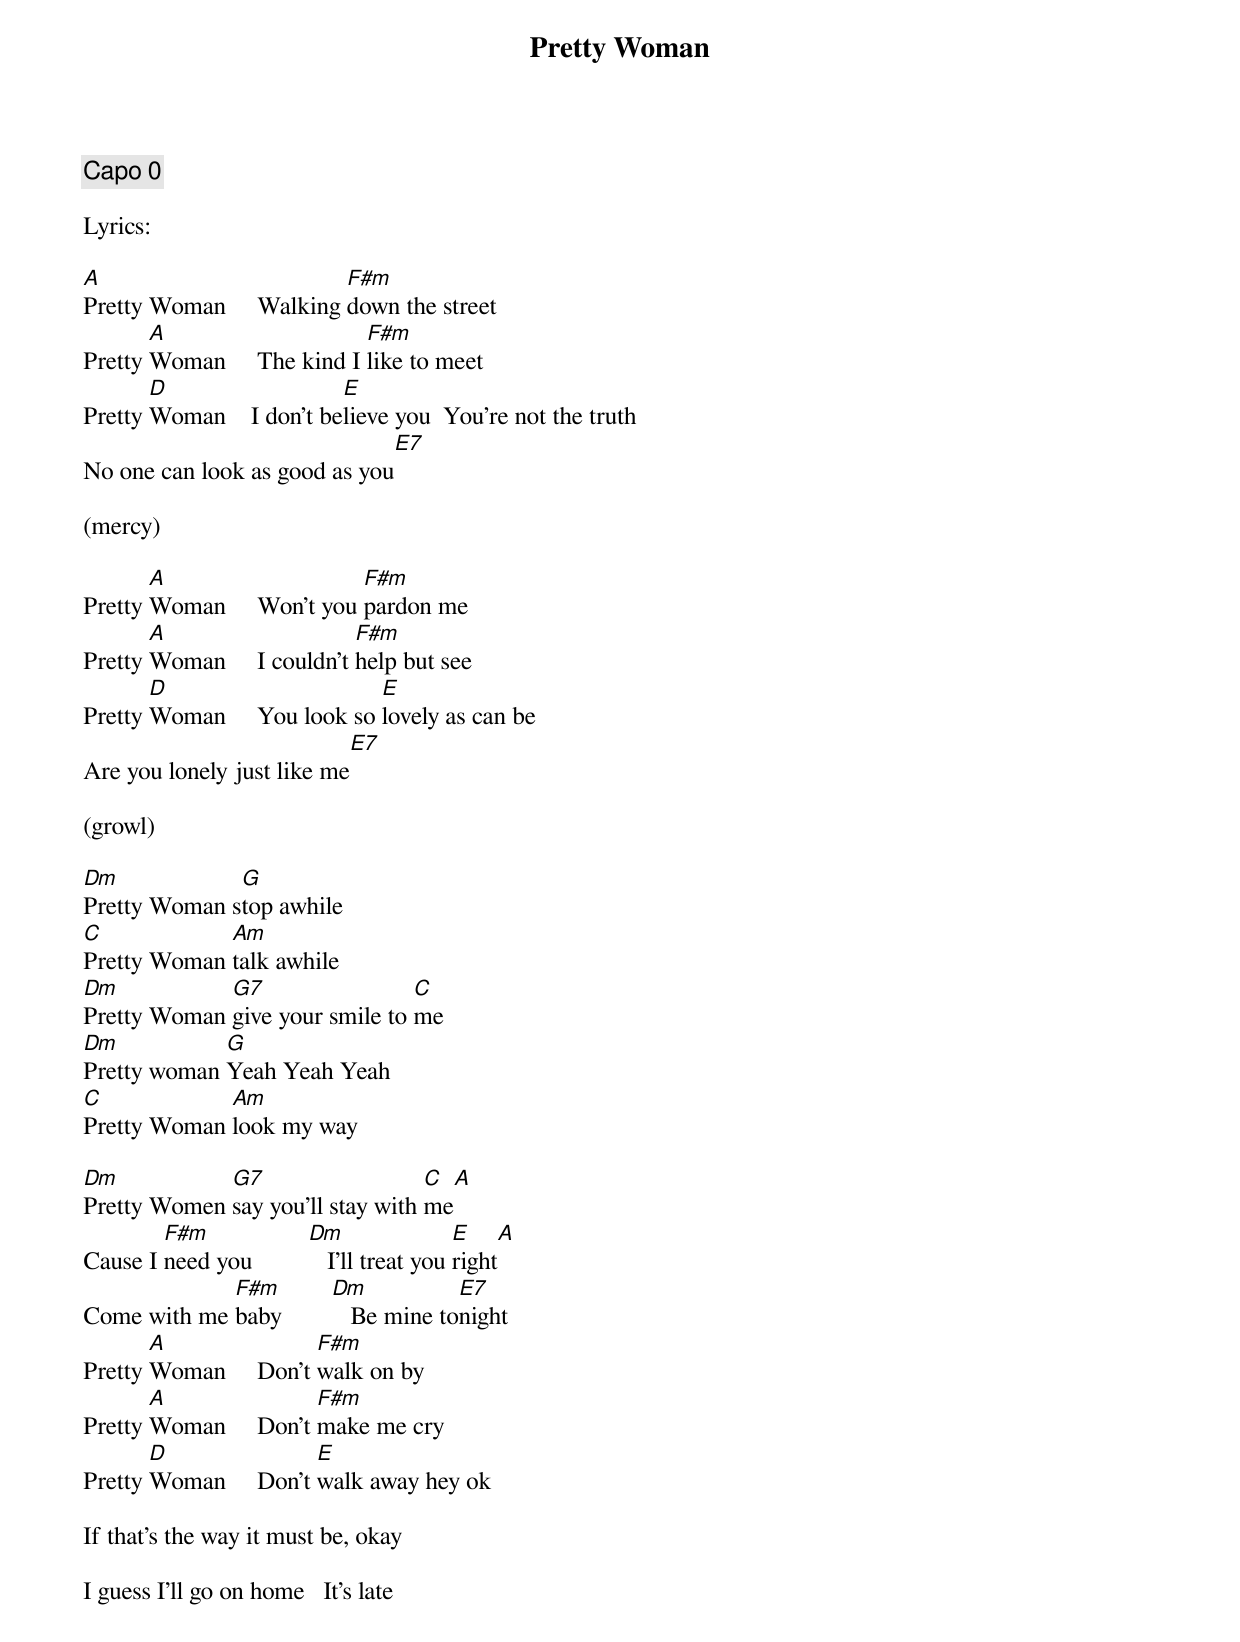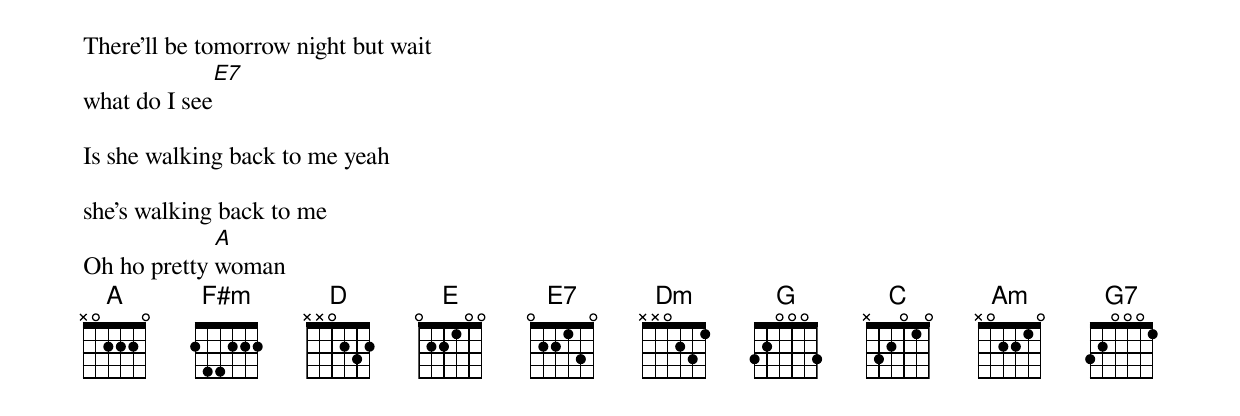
{title:Pretty Woman}
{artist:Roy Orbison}
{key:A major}
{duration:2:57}
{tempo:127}
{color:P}

{comment: Capo 0}

Lyrics:

[A]Pretty Woman     Walking [F#m]down the street
Pretty [A]Woman     The kind I [F#m]like to meet
Pretty [D]Woman    I don't be[E]lieve you  You're not the truth
No one can look as good as you[E7]

(mercy)

Pretty [A]Woman     Won't you [F#m]pardon me
Pretty [A]Woman     I couldn't [F#m]help but see
Pretty [D]Woman     You look so [E]lovely as can be
Are you lonely just like me[E7]

(growl)

[Dm]Pretty Woman s[G]top awhile
[C]Pretty Woman [Am]talk awhile
[Dm]Pretty Woman [G7]give your smile to [C]me
[Dm]Pretty woman [G]Yeah Yeah Yeah
[C]Pretty Woman [Am]look my way

[Dm]Pretty Women [G7]say you'll stay with [C]me[A]
Cause I [F#m]need you         [Dm]   I'll treat you [E]right[A]
Come with me [F#m]baby        [Dm]   Be mine to[E7]night
Pretty [A]Woman     Don't [F#m]walk on by
Pretty [A]Woman     Don't [F#m]make me cry
Pretty [D]Woman     Don't [E]walk away hey ok

If that's the way it must be, okay

I guess I'll go on home   It's late

There'll be tomorrow night but wait
what do I see[E7]

Is she walking back to me yeah

she's walking back to me
Oh ho pretty [A]woman
